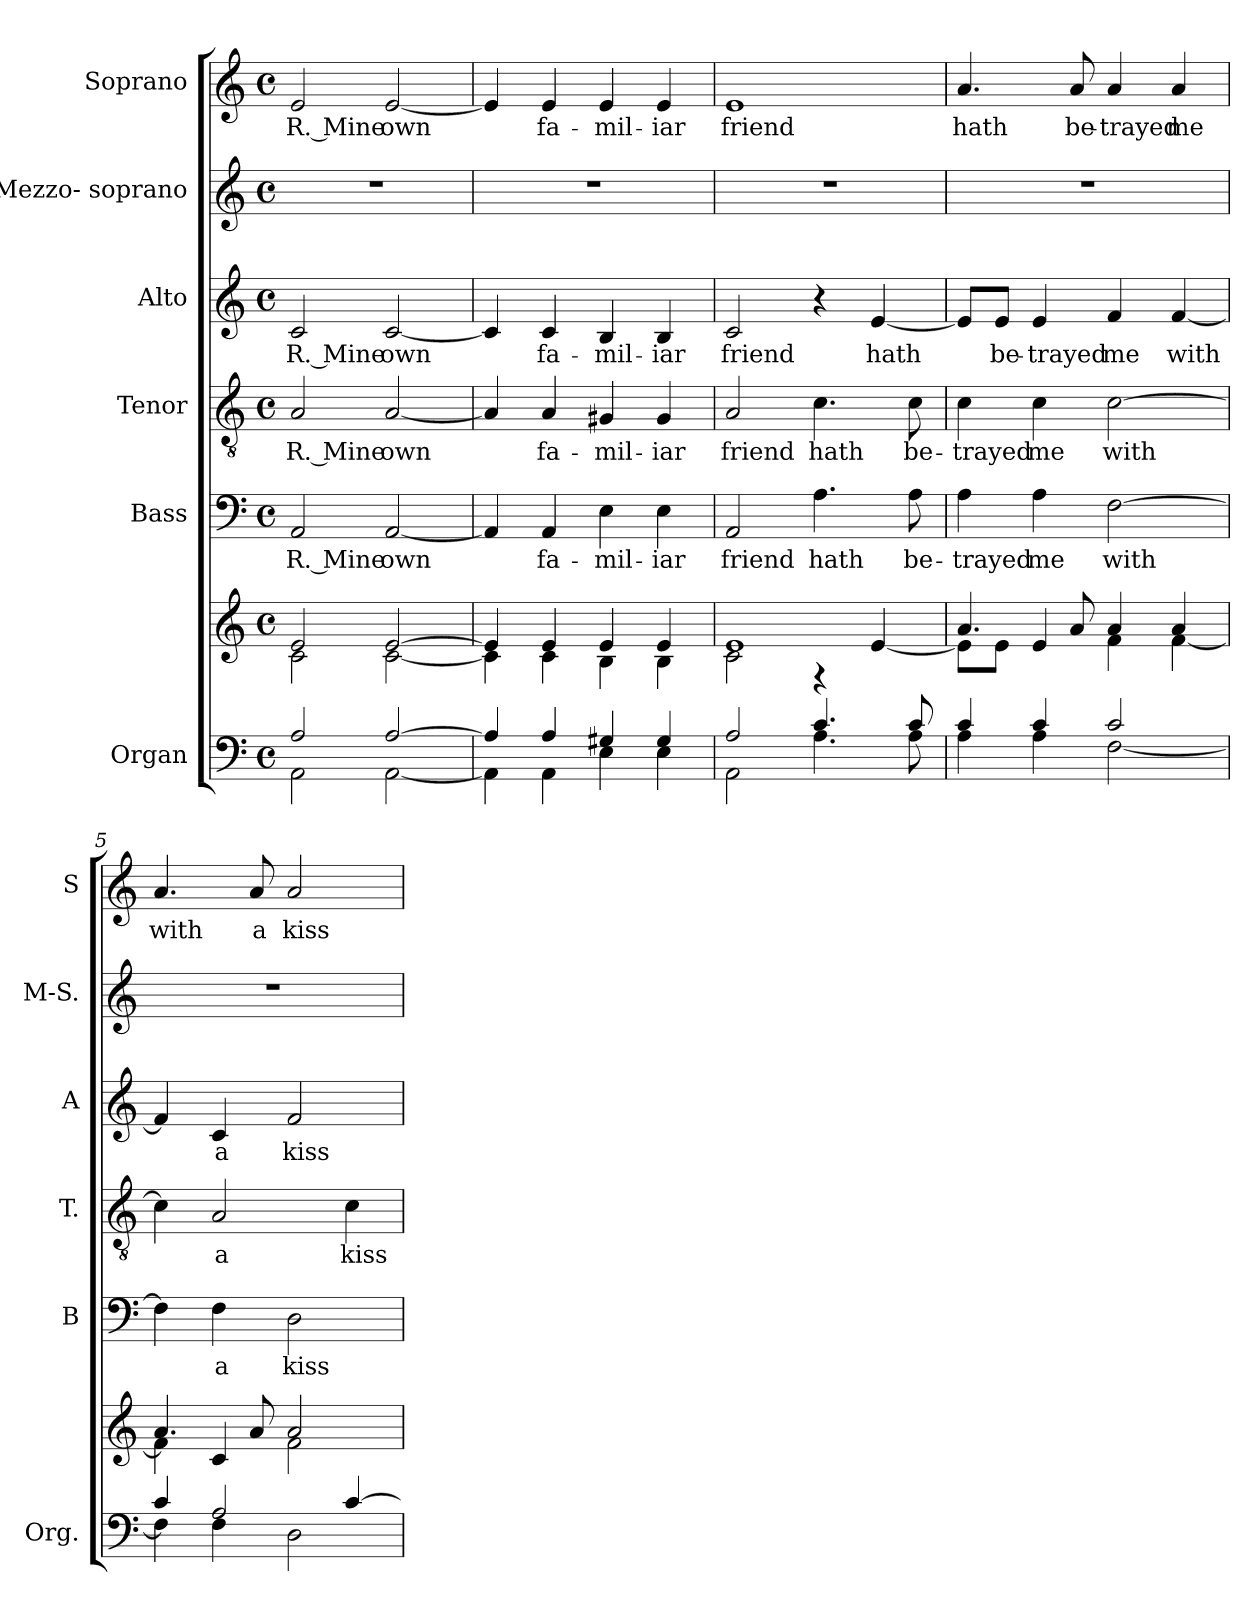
**kern	**kern	**kern	**text	**kern	**text	**kern	**text	**kern	**kern	**text
*part6	*part6	*part5	*part5	*part4	*part4	*part3	*part3	*part2	*part1	*part1
*staff7	*staff6	*staff5	*staff5	*staff4	*staff4	*staff3	*staff3	*staff2	*staff1	*staff1
*I"Organ	*	*I"Bass	*	*I"Tenor	*	*I"Alto	*	*I"Mezzo- soprano	*I"Soprano	*
*I'Org.	*	*I'B	*	*I'T.	*	*I'A	*	*I'M-S.	*I'S	*
!!LO:PB:g=z
*clefF4	*clefG2	*clefF4	*	*clefGv2	*	*clefG2	*	*clefG2	*clefG2	*
*	*	*	*	*ITrd7c12	*	*	*	*	*	*
*k[]	*k[]	*k[]	*	*k[]	*	*k[]	*	*k[]	*k[]	*
*C:	*C:	*C:	*	*C:	*	*C:	*	*C:	*C:	*
*M4/4	*M4/4	*M4/4	*	*M4/4	*	*M4/4	*	*M4/4	*M4/4	*
*met(c)	*met(c)	*met(c)	*	*met(c)	*	*met(c)	*	*met(c)	*met(c)	*
*MM88	*MM88	*MM88	*	*MM88	*	*MM88	*	*MM88	*MM88	*
=1	=1	=1	=1	=1	=1	=1	=1	=1	=1	=1
*^	*^	*	*	*	*	*	*	*	*	*
!	!	!	!	!	!LO:LY:b:color=#000000	!	!	!	!	!	!	!
!	!	!	!	!	!	!	!LO:LY:b:color=#000000	!	!	!	!	!
!	!	!	!	!	!	!	!	!	!LO:LY:b:color=#000000	!	!	!
!	!	!	!	!	!	!	!	!	!	!	!	!LO:LY:b:color=#000000
2Ai/	2AAi\	2ei/	2ci\	2AAi/	R. Mine	2AAi/	R. Mine	2ci/	R. Mine	1r	2ei/	R. Mine
!	!	!	!	!	!LO:LY:b:color=#000000	!	!	!	!	!	!	!
!	!	!	!	!	!	!	!LO:LY:b:color=#000000	!	!	!	!	!
!	!	!	!	!	!	!	!	!	!LO:LY:b:color=#000000	!	!	!
!	!	!	!	!	!	!	!	!	!	!	!	!LO:LY:b:color=#000000
[2Ai/	[2AAi\	[2ei/	[2ci\	[2AAi/	own	[2AAi/	own	[2ci/	own	.	[2ei/	own
=2	=2	=2	=2	=2	=2	=2	=2	=2	=2	=2	=2	=2
4Ai/]	4AAi\]	4ei/]	4ci\]	4AAi/]	.	4AAi/]	.	4ci/]	.	1r	4ei/]	.
!	!	!	!	!	!LO:LY:b:color=#000000	!	!	!	!	!	!	!
!	!	!	!	!	!	!	!LO:LY:b:color=#000000	!	!	!	!	!
!	!	!	!	!	!	!	!	!	!LO:LY:b:color=#000000	!	!	!
!	!	!	!	!	!	!	!	!	!	!	!	!LO:LY:b:color=#000000
4Ai/	4AAi\	4ei/	4ci\	4AAi/	fa-	4AAi/	fa-	4ci/	fa-	.	4ei/	fa-
!	!	!	!	!	!LO:LY:b:color=#000000	!	!	!	!	!	!	!
!	!	!	!	!	!	!	!LO:LY:b:color=#000000	!	!	!	!	!
!	!	!	!	!	!	!	!	!	!LO:LY:b:color=#000000	!	!	!
!	!	!	!	!	!	!	!	!	!	!	!	!LO:LY:b:color=#000000
4G#Xi/	4Ei\	4ei/	4Bi\	4Ei\	-mil-	4GG#Xi/	-mil-	4Bi/	-mil-	.	4ei/	-mil-
!	!	!	!	!	!LO:LY:b:color=#000000	!	!	!	!	!	!	!
!	!	!	!	!	!	!	!LO:LY:b:color=#000000	!	!	!	!	!
!	!	!	!	!	!	!	!	!	!LO:LY:b:color=#000000	!	!	!
!	!	!	!	!	!	!	!	!	!	!	!	!LO:LY:b:color=#000000
4G#i/	4Ei\	4ei/	4Bi\	4Ei\	-iar	4GG#i/	-iar	4Bi/	-iar	.	4ei/	-iar
=3	=3	=3	=3	=3	=3	=3	=3	=3	=3	=3	=3	=3
!	!	!	!	!	!LO:LY:b:color=#000000	!	!	!	!	!	!	!
!	!	!	!	!	!	!	!LO:LY:b:color=#000000	!	!	!	!	!
!	!	!	!	!	!	!	!	!	!LO:LY:b:color=#000000	!	!	!
!	!	!	!	!	!	!	!	!	!	!	!	!LO:LY:b:color=#000000
2Ai/	2AAi\	1ei	2ci\	2AAi/	friend	2AAi/	friend	2ci/	friend	1r	1ei	friend
!	!	!	!	!	!LO:LY:b:color=#000000	!	!	!	!	!	!	!
!	!	!	!	!	!	!	!LO:LY:b:color=#000000	!	!	!	!	!
4.ci/	4.Ai\	.	4r	4.Ai\	hath	4.Ci\	hath	4r	.	.	.	.
!	!	!	!	!	!	!	!	!	!LO:LY:b:color=#000000	!	!	!
.	.	.	[4ei/	.	.	.	.	[4ei/	hath	.	.	.
!	!	!	!	!	!LO:LY:b:color=#000000	!	!	!	!	!	!	!
!	!	!	!	!	!	!	!LO:LY:b:color=#000000	!	!	!	!	!
8ci/	8Ai\	.	.	8Ai\	be-	8Ci\	be-	.	.	.	.	.
=4	=4	=4	=4	=4	=4	=4	=4	=4	=4	=4	=4	=4
!	!	!	!	!	!LO:LY:b:color=#000000	!	!	!	!	!	!	!
!	!	!	!	!	!	!	!LO:LY:b:color=#000000	!	!	!	!	!
!	!	!	!	!	!	!	!	!	!	!	!	!LO:LY:b:color=#000000
4ci/	4Ai\	4.ai/	8ei\L]	4Ai\	-trayed	4Ci\	-trayed	8ei/L]	.	1r	4.ai/	hath
!	!	!	!	!	!	!	!	!	!LO:LY:b:color=#000000	!	!	!
.	.	.	8ei\J	.	.	.	.	8ei/J	be-	.	.	.
!	!	!	!	!	!LO:LY:b:color=#000000	!	!	!	!	!	!	!
!	!	!	!	!	!	!	!LO:LY:b:color=#000000	!	!	!	!	!
!	!	!	!	!	!	!	!	!	!LO:LY:b:color=#000000	!	!	!
4ci/	4Ai\	.	4ei/	4Ai\	me	4Ci\	me	4ei/	-trayed	.	.	.
!	!	!	!	!	!	!	!	!	!	!	!	!LO:LY:b:color=#000000
.	.	8ai/	.	.	.	.	.	.	.	.	8ai/	be-
!	!	!	!	!	!LO:LY:b:color=#000000	!	!	!	!	!	!	!
!	!	!	!	!	!	!	!LO:LY:b:color=#000000	!	!	!	!	!
!	!	!	!	!	!	!	!	!	!LO:LY:b:color=#000000	!	!	!
!	!	!	!	!	!	!	!	!	!	!	!	!LO:LY:b:color=#000000
2ci/	[2Fi\	4ai/	4fi\	[2Fi\	with	[2Ci\	with	4fi/	me	.	4ai/	-trayed
!	!	!	!	!	!	!	!	!	!LO:LY:b:color=#000000	!	!	!
!	!	!	!	!	!	!	!	!	!	!	!	!LO:LY:b:color=#000000
.	.	4ai/	[4fi\	.	.	.	.	[4fi/	with	.	4ai/	me
!!LO:LB:g=z
=5	=5	=5	=5	=5	=5	=5	=5	=5	=5	=5	=5	=5
!	!	!	!	!	!	!	!	!	!	!	!	!LO:LY:b:color=#000000
4ci/	4Fi\]	4.ai/	4fi\]	4Fi\]	.	4Ci\]	.	4fi/]	.	1r	4.ai/	with
!	!	!	!	!	!LO:LY:b:color=#000000	!	!	!	!	!	!	!
!	!	!	!	!	!	!	!LO:LY:b:color=#000000	!	!	!	!	!
!	!	!	!	!	!	!	!	!	!LO:LY:b:color=#000000	!	!	!
2Ai/	4Fi\	.	4ci/	4Fi\	a	2AAi/	a	4ci/	a	.	.	.
!	!	!	!	!	!	!	!	!	!	!	!	!LO:LY:b:color=#000000
.	.	8ai/	.	.	.	.	.	.	.	.	8ai/	a
!	!	!	!	!	!LO:LY:b:color=#000000	!	!	!	!	!	!	!
!	!	!	!	!	!	!	!	!	!LO:LY:b:color=#000000	!	!	!
!	!	!	!	!	!	!	!	!	!	!	!	!LO:LY:b:color=#000000
.	2Di\	2ai/	2fi\	2Di\	kiss	.	.	2fi/	kiss	.	2ai/	kiss
!	!	!	!	!	!	!	!LO:LY:b:color=#000000	!	!	!	!	!
[4ci/	.	.	.	.	.	4Ci\	kiss	.	.	.	.	.
*v	*v	*	*	*	*	*	*	*	*	*	*	*
*	*v	*v	*	*	*	*	*	*	*	*	*
=	=	=	=	=	=	=	=	=	=	=
*-	*-	*-	*-	*-	*-	*-	*-	*-	*-	*-
